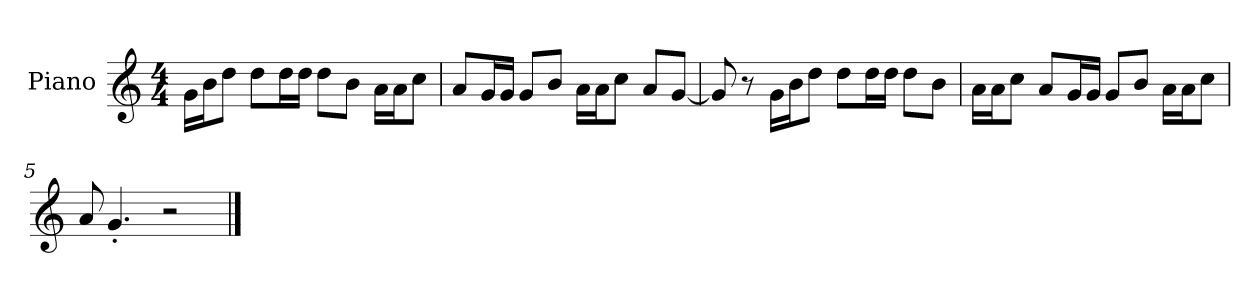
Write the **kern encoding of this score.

**kern
*part1
*staff1
*I"Piano
*I'P-no
*clefG2
*k[]
*M4/4
*MM90
=1
16g\LL
16b\J
8dd\J
8dd\L
16dd\L
16dd\JJ
8dd\L
8b\J
16a\LL
16a\J
8cc\J
=2
8a/L
16g/L
16g/JJ
8g/L
8b/J
16a\LL
16a\J
8cc\J
8a/L
[8g/J
=3
8g/]
8r
16g\LL
16b\J
8dd\J
8dd\L
16dd\L
16dd\JJ
8dd\L
8b\J
=4
16a\LL
16a\J
8cc\J
8a/L
16g/L
16g/JJ
8g/L
8b/J
16a\LL
16a\J
8cc\J
!!LO:LB:g=z
=5
8a/
4.g'/
2r
==
*-
